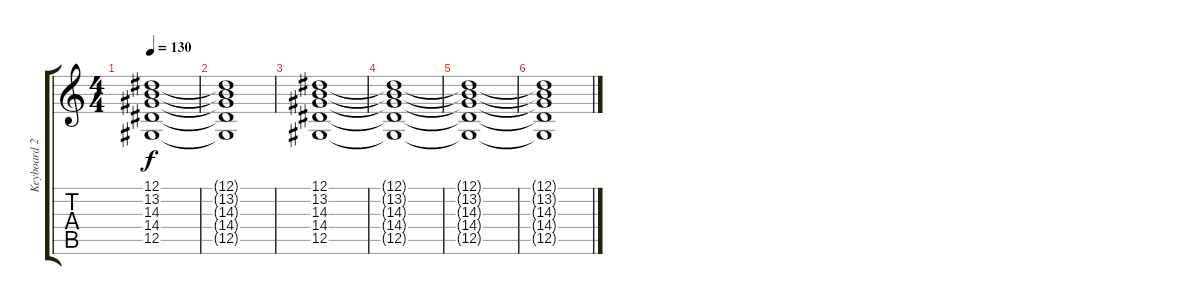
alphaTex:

\track ("Keyboard 2" "Keyboard 2") {instrument stringensemble2}
\staff {score tabs}
\tuning (Eb4 Bb3 Gb3 Db3 Ab2 Eb2) {hide}
\ts (4 4)
\tempo 130
\clef g2
\ks c
(12.1 13.2 14.3 14.4 12.5).1{dy f} |
(12.1{t} 13.2{t} 14.3{t} 14.4{t} 12.5{t}).1 |
(12.1 13.2 14.3 14.4 12.5).1 |
(12.1{t} 13.2{t} 14.3{t} 14.4{t} 12.5{t}).1 |
(12.1{t} 13.2{t} 14.3{t} 14.4{t} 12.5{t}).1 |
(12.1{t} 13.2{t} 14.3{t} 14.4{t} 12.5{t}).1
